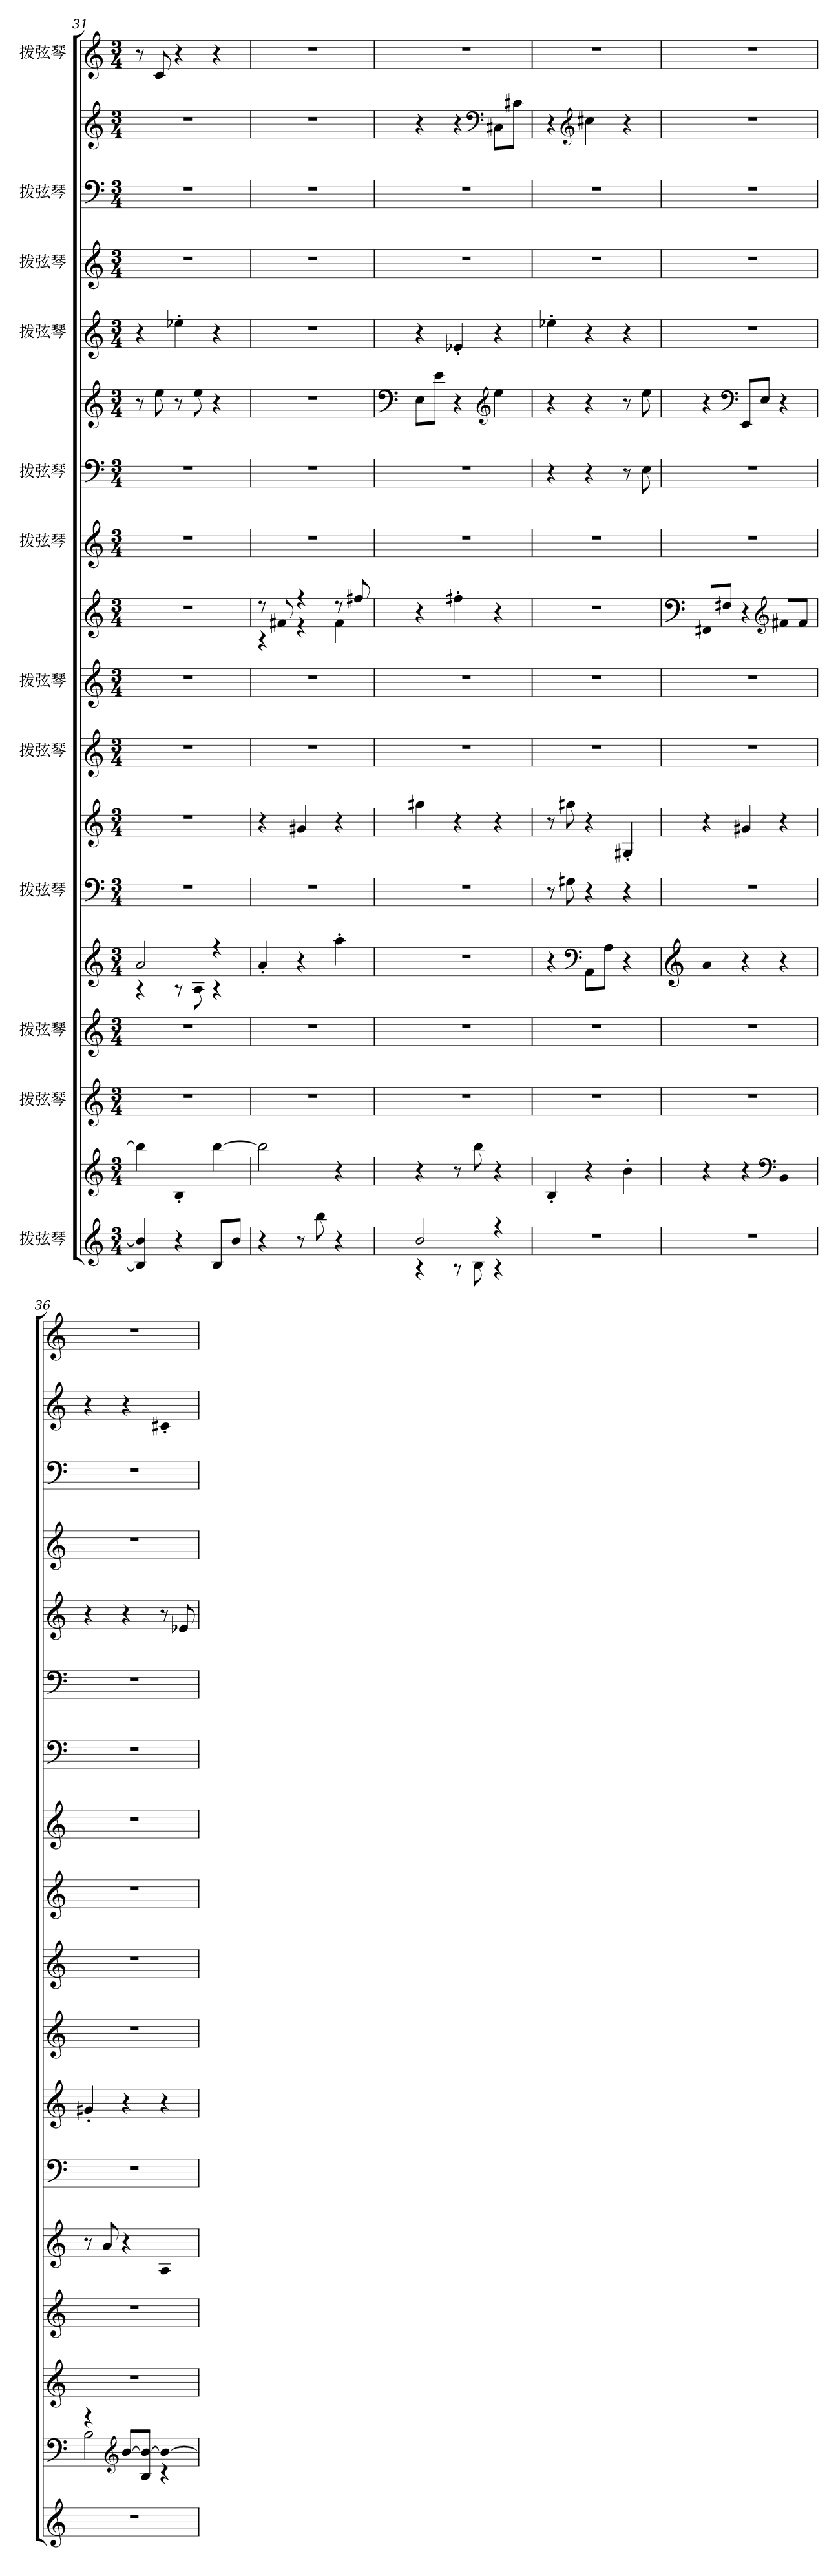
**kern	**kern	**kern	**kern	**kern	**kern	**kern	**kern	**kern	**kern	**kern	**kern	**kern	**kern	**kern	**kern	**kern	**kern
*part12	*part12	*part11	*part10	*part10	*part9	*part9	*part8	*part7	*part7	*part6	*part5	*part5	*part4	*part3	*part2	*part2	*part1
*staff18	*staff17	*staff16	*staff15	*staff14	*staff13	*staff12	*staff11	*staff10	*staff9	*staff8	*staff7	*staff6	*staff5	*staff4	*staff3	*staff2	*staff1
*I"拨弦琴	*	*I"拨弦琴	*I"拨弦琴	*	*I"拨弦琴	*	*I"拨弦琴	*I"拨弦琴	*	*I"拨弦琴	*I"拨弦琴	*	*I"拨弦琴	*I"拨弦琴	*I"拨弦琴	*	*I"拨弦琴
!!LO:PB:g=z
*clefG2	*clefG2	*clefG2	*clefG2	*clefG2	*clefF4	*clefG2	*clefG2	*clefG2	*clefG2	*clefG2	*clefF4	*clefG2	*clefG2	*clefG2	*clefF4	*clefG2	*clefG2
*k[]	*k[]	*k[]	*k[]	*k[]	*k[]	*k[]	*k[]	*k[]	*k[]	*k[]	*k[]	*k[]	*k[]	*k[]	*k[]	*k[]	*k[]
*M3/4	*M3/4	*M3/4	*M3/4	*M3/4	*M3/4	*M3/4	*M3/4	*M3/4	*M3/4	*M3/4	*M3/4	*M3/4	*M3/4	*M3/4	*M3/4	*M3/4	*M3/4
=31	=31	=31	=31	=31	=31	=31	=31	=31	=31	=31	=31	=31	=31	=31	=31	=31	=31
*	*	*	*	*^	*	*	*	*	*	*	*	*	*	*	*	*	*
4B/] 4b/]	4bb\]	2.r	2.r	2a/	4r	2.r	2.r	2.r	2.r	2.r	2.r	2.r	8r	4r	2.r	2.r	2.r	8r
.	.	.	.	.	.	.	.	.	.	.	.	.	8ee\	.	.	.	.	8c/
4r	4B'/	.	.	.	8r	.	.	.	.	.	.	.	8r	4ee-X'\	.	.	.	4r
.	.	.	.	.	8A\	.	.	.	.	.	.	.	8ee\	.	.	.	.	.
8B/L	[4bb\	.	.	4r	4r	.	.	.	.	.	.	.	4r	4r	.	.	.	4r
8b/J	.	.	.	.	.	.	.	.	.	.	.	.	.	.	.	.	.	.
*	*	*	*	*v	*v	*	*	*	*	*	*	*	*	*	*	*	*	*
=32	=32	=32	=32	=32	=32	=32	=32	=32	=32	=32	=32	=32	=32	=32	=32	=32	=32
*	*	*	*	*	*	*	*	*	*^	*	*	*	*	*	*	*	*
4r	2bb\]	2.r	2.r	4a'/	2.r	4r	2.r	2.r	8r	4r	2.r	2.r	2.r	2.r	2.r	2.r	2.r	2.r
.	.	.	.	.	.	.	.	.	8f#X/	.	.	.	.	.	.	.	.	.
8r	.	.	.	4r	.	4g#X/	.	.	4r	4r	.	.	.	.	.	.	.	.
8bb\	.	.	.	.	.	.	.	.	.	.	.	.	.	.	.	.	.	.
4r	4r	.	.	4aa'\	.	4r	.	.	8r	4f#\	.	.	.	.	.	.	.	.
.	.	.	.	.	.	.	.	.	8ff#X/	.	.	.	.	.	.	.	.	.
*	*	*	*	*	*	*	*	*	*v	*v	*	*	*	*	*	*	*	*
=33	=33	=33	=33	=33	=33	=33	=33	=33	=33	=33	=33	=33	=33	=33	=33	=33	=33
*	*	*	*	*	*	*	*	*	*	*	*	*clefF4	*	*	*	*	*
*^	*	*	*	*	*	*	*	*	*	*	*	*	*	*	*	*	*
2b/	4r	4r	2.r	2.r	2.r	2.r	4gg#X\	2.r	2.r	4r	2.r	2.r	8E\L	4r	2.r	2.r	4r	2.r
.	.	.	.	.	.	.	.	.	.	.	.	.	8e\J	.	.	.	.	.
.	8r	8r	.	.	.	.	4r	.	.	4ff#X'\	.	.	4r	4e-X'/	.	.	4r	.
.	8B\	8bb\	.	.	.	.	.	.	.	.	.	.	.	.	.	.	.	.
*	*	*	*	*	*	*	*	*	*	*	*	*	*clefG2	*	*	*	*clefF4	*
4r	4r	4r	.	.	.	.	4r	.	.	4r	.	.	4ee\	4r	.	.	8C#X\L	.
.	.	.	.	.	.	.	.	.	.	.	.	.	.	.	.	.	8c#X\J	.
*v	*v	*	*	*	*	*	*	*	*	*	*	*	*	*	*	*	*	*
=34	=34	=34	=34	=34	=34	=34	=34	=34	=34	=34	=34	=34	=34	=34	=34	=34	=34
2.r	4B'/	2.r	2.r	4r	8r	8r	2.r	2.r	2.r	2.r	4r	4r	4ee-X'\	2.r	2.r	4r	2.r
.	.	.	.	.	8G#X\	8gg#X\	.	.	.	.	.	.	.	.	.	.	.
*	*	*	*	*clefF4	*	*	*	*	*	*	*	*	*	*	*	*clefG2	*
.	4r	.	.	8AA\L	4r	4r	.	.	.	.	4r	4r	4r	.	.	4cc#X\	.
.	.	.	.	8A\J	.	.	.	.	.	.	.	.	.	.	.	.	.
.	4b'\	.	.	4r	4r	4G#X'/	.	.	.	.	8r	8r	4r	.	.	4r	.
.	.	.	.	.	.	.	.	.	.	.	8E\	8ee\	.	.	.	.	.
!!LO:PB:g=z
=35	=35	=35	=35	=35	=35	=35	=35	=35	=35	=35	=35	=35	=35	=35	=35	=35	=35
*	*	*	*	*clefG2	*	*	*	*	*clefF4	*	*	*	*	*	*	*	*
2.r	4r	2.r	2.r	4a/	2.r	4r	2.r	2.r	8FF#X/L	2.r	2.r	4r	2.r	2.r	2.r	2.r	2.r
.	.	.	.	.	.	.	.	.	8F#X/J	.	.	.	.	.	.	.	.
*	*	*	*	*	*	*	*	*	*	*	*	*clefF4	*	*	*	*	*
.	4r	.	.	4r	.	4g#X/	.	.	4r	.	.	8EE/L	.	.	.	.	.
.	.	.	.	.	.	.	.	.	.	.	.	8E/J	.	.	.	.	.
*	*clefF4	*	*	*	*	*	*	*	*clefG2	*	*	*	*	*	*	*	*
.	4BB/	.	.	4r	.	4r	.	.	8f#X/L	.	.	4r	.	.	.	.	.
.	.	.	.	.	.	.	.	.	8f#/J	.	.	.	.	.	.	.	.
=36	=36	=36	=36	=36	=36	=36	=36	=36	=36	=36	=36	=36	=36	=36	=36	=36	=36
*	*^	*	*	*	*	*	*	*	*	*	*	*	*	*	*	*	*
2.r	4r	2B\	2.r	2.r	8r	2.r	4g#X'/	2.r	2.r	2.r	2.r	2.r	2.r	4r	2.r	2.r	4r	2.r
.	.	.	.	.	8a/	.	.	.	.	.	.	.	.	.	.	.	.	.
*	*clefG2	*	*	*	*	*	*	*	*	*	*	*	*	*	*	*	*	*
.	[8b/L	.	.	.	4r	.	4r	.	.	.	.	.	.	4r	.	.	4r	.
.	8B/ 8b/_J	.	.	.	.	.	.	.	.	.	.	.	.	.	.	.	.	.
.	4b/_	4r	.	.	4A/	.	4r	.	.	.	.	.	.	8r	.	.	4c#X'/	.
.	.	.	.	.	.	.	.	.	.	.	.	.	.	8e-X/	.	.	.	.
*	*v	*v	*	*	*	*	*	*	*	*	*	*	*	*	*	*	*	*
=	=	=	=	=	=	=	=	=	=	=	=	=	=	=	=	=	=
*-	*-	*-	*-	*-	*-	*-	*-	*-	*-	*-	*-	*-	*-	*-	*-	*-	*-
